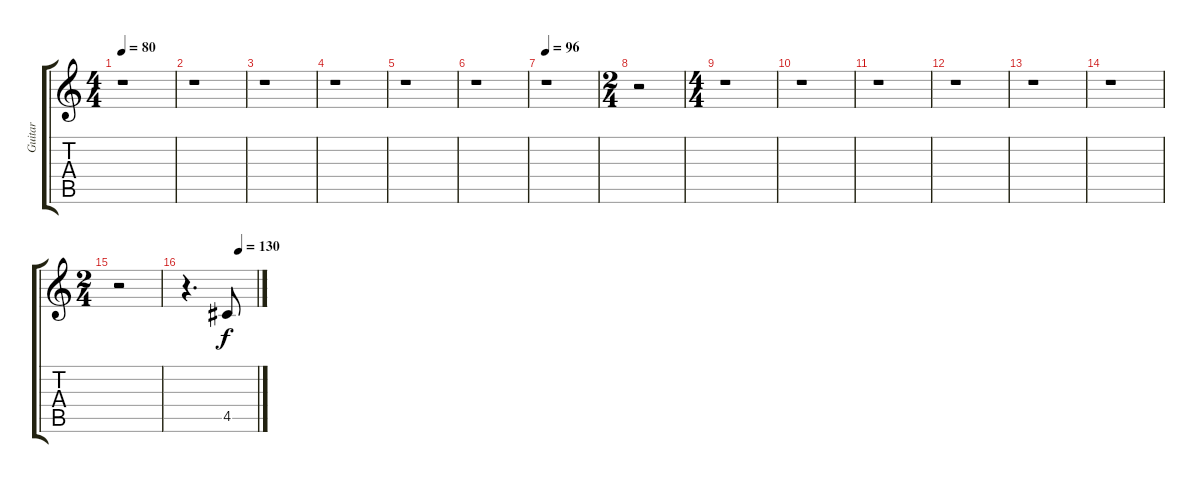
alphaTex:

\track ("Guitar" "Guitar") {instrument overdrivenguitar}
\staff {score tabs}
\tuning (E4 B3 G3 D3 A2 E2) {hide}
\ts (4 4)
\tempo 80
\clef g2
\ks c
r.1{dy f} |
r.1 |
r.1 |
r.1 |
r.1 |
r.1 |
\tempo 96
r.1 |
\ts (2 4)
r.2 |
\ts (4 4)
r.1 |
r.1 |
r.1 |
r.1 |
r.1 |
r.1 |
\ts (2 4)
r.2 |
\tempo (130 0.75)
r.4{d} 4.5.8{balance 8}
